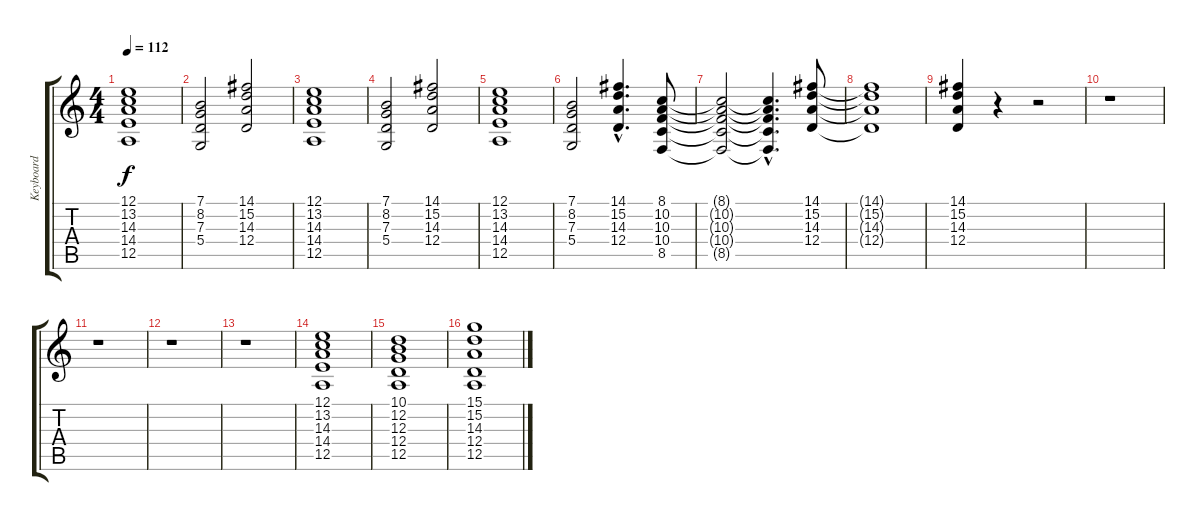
\track ("Keyboard" "Keyboard") {instrument rockorgan}
\staff {score tabs}
\tuning (E4 B3 G3 D3 A2 E2) {hide}
\ts (4 4)
\tempo 112
\clef g2
\ks c
(12.1 13.2 14.3 14.4 12.5).1{dy f} |
(7.1 8.2 7.3 5.4).2 (14.1 15.2 14.3 12.4).2 |
(12.1 13.2 14.3 14.4 12.5).1 |
(7.1 8.2 7.3 5.4).2 (14.1 15.2 14.3 12.4).2 |
(12.1 13.2 14.3 14.4 12.5).1 |
(7.1 8.2 7.3 5.4).2 (14.1{hac} 15.2{hac} 14.3{hac} 12.4{hac}).4{d} (8.1 10.2 10.3 10.4 8.5).8 |
(8.1{t} 10.2{t} 10.3{t} 10.4{t} 8.5{t}).2 (8.1{hac t} 10.2{hac t} 10.3{hac t} 10.4{hac t} 8.5{hac t}).4{d} (14.1 15.2 14.3 12.4).8 |
(14.1{t} 15.2{t} 14.3{t} 12.4{t}).1 |
(14.1 15.2 14.3 12.4).4 r.4 r.2 |
r.1 |
r.1 |
r.1 |
r.1 |
(12.1 13.2 14.3 14.4 12.5).1 |
(10.1 12.2 12.3 12.4 12.5).1 |
(15.1 15.2 14.3 12.4 12.5).1
